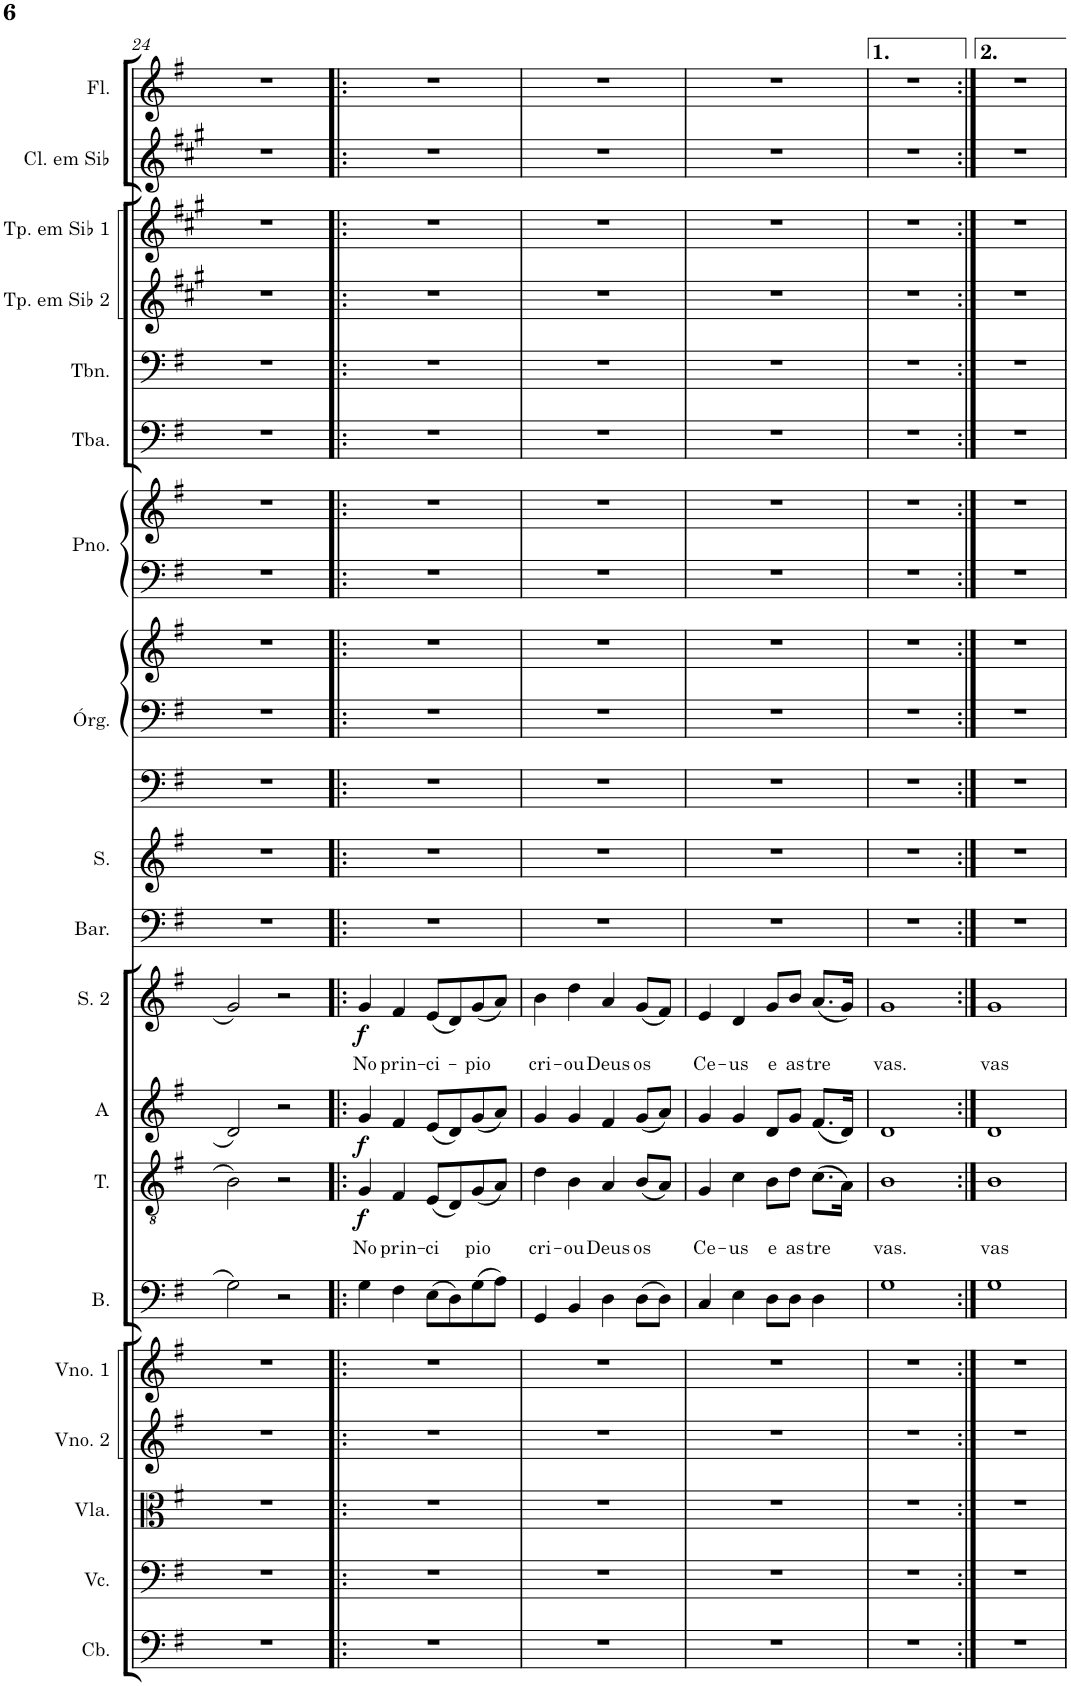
**kern	**kern	**kern	**kern	**kern	**kern	**kern	**text	**dynam	**kern	**dynam	**kern	**text	**dynam	**kern	**kern	**kern	**kern	**kern	**kern	**kern	**kern	**kern	**kern	**kern	**kern	**kern
*part19	*part18	*part17	*part16	*part15	*part14	*part13	*part13	*part13	*part12	*part12	*part11	*part11	*part11	*part10	*part9	*part8	*part8	*part8	*part7	*part7	*part6	*part5	*part4	*part3	*part2	*part1
*staff22	*staff21	*staff20	*staff19	*staff18	*staff17	*staff16	*staff16	*staff16	*staff15	*staff15	*staff14	*staff14	*staff14	*staff13	*staff12	*staff11	*staff10	*staff9	*staff8	*staff7	*staff6	*staff5	*staff4	*staff3	*staff2	*staff1
*I"Contrabaixo	*I"Violoncelo	*I"Viola	*I"Violino 2	*I"Violino 1	*I"Baixo	*I"Tenor	*	*	*I"Alto	*	*I"Soprano 2	*	*	*I"Barítono	*I"Soprano	*I"Órgão	*	*	*I"Piano	*	*I"Tuba	*I"Trombone	*I"Trompete em Sib 2	*I"Trompete em Sib 1	*I"Clarinete em Sib	*I"Flauta Transversal
*I'Cb.	*I'Vc.	*I'Vla.	*I'Vno. 2	*I'Vno. 1	*I'B.	*I'T.	*	*	*I'A	*	*I'S. 2	*	*	*I'Bar.	*I'S.	*I'Órg.	*	*	*I'Pno.	*	*I'Tba.	*I'Tbn.	*I'Tp. em Sib 2	*I'Tp. em Sib 1	*I'Cl. em Sib	*I'Fl.
!!LO:PB:g=z
*clefF4	*clefF4	*clefC3	*clefG2	*clefG2	*clefF4	*clefGv2	*	*	*clefG2	*	*clefG2	*	*	*clefF4	*clefG2	*clefF4	*clefF4	*clefG2	*clefF4	*clefG2	*clefF4	*clefF4	*clefG2	*clefG2	*clefG2	*clefG2
*Trd7c12	*	*	*	*	*	*	*	*	*	*	*	*	*	*	*	*	*	*	*	*	*	*	*Trd1c2	*Trd1c2	*Trd1c2	*
*k[f#]	*k[f#]	*k[f#]	*k[f#]	*k[f#]	*k[f#]	*k[f#]	*	*	*k[f#]	*	*k[f#]	*	*	*k[f#]	*k[f#]	*k[f#]	*k[f#]	*k[f#]	*k[f#]	*k[f#]	*k[f#]	*k[f#]	*k[f#c#g#]	*k[f#c#g#]	*k[f#c#g#]	*k[f#]
*M4/4	*M4/4	*M4/4	*M4/4	*M4/4	*M4/4	*M4/4	*	*	*M4/4	*	*M4/4	*	*	*M4/4	*M4/4	*M4/4	*M4/4	*M4/4	*M4/4	*M4/4	*M4/4	*M4/4	*M4/4	*M4/4	*M4/4	*M4/4
=24	=24	=24	=24	=24	=24	=24	=24	=24	=24	=24	=24	=24	=24	=24	=24	=24	=24	=24	=24	=24	=24	=24	=24	=24	=24	=24
1r	1r	1r	1r	1r	2G\	2B\	.	.	2d/	.	2g/	.	.	1r	1r	1r	1r	1r	1r	1r	1r	1r	1r	1r	1r	1r
.	.	.	.	.	2r	2r	.	.	2r	.	2r	.	.	.	.	.	.	.	.	.	.	.	.	.	.	.
=25!|:	=25!|:	=25!|:	=25!|:	=25!|:	=25!|:	=25!|:	=25!|:	=25!|:	=25!|:	=25!|:	=25!|:	=25!|:	=25!|:	=25!|:	=25!|:	=25!|:	=25!|:	=25!|:	=25!|:	=25!|:	=25!|:	=25!|:	=25!|:	=25!|:	=25!|:	=25!|:
!	!	!	!	!	!	!	!LO:LY:b	!LO:DY:b	!	!LO:DY:b	!	!LO:LY:b	!LO:DY:b	!	!	!	!	!	!	!	!	!	!	!	!	!
1r	1r	1r	1r	1r	4G\	4G/	No	f	4g/	f	4g/	No	f	1r	1r	1r	1r	1r	1r	1r	1r	1r	1r	1r	1r	1r
!	!	!	!	!	!	!	!LO:LY:b	!	!	!	!	!LO:LY:b	!	!	!	!	!	!	!	!	!	!	!	!	!	!
.	.	.	.	.	4F#\	4F#/	prin-	.	4f#/	.	4f#/	prin-	.	.	.	.	.	.	.	.	.	.	.	.	.	.
!	!	!	!	!	!	!	!LO:LY:b	!	!	!	!	!LO:LY:b	!	!	!	!	!	!	!	!	!	!	!	!	!	!
.	.	.	.	.	(8E\L	(8E/L	-ci	.	(8e/L	.	(8e/L	-ci-	.	.	.	.	.	.	.	.	.	.	.	.	.	.
.	.	.	.	.	8D\)	8D/)	.	.	8d/)	.	8d/)	.	.	.	.	.	.	.	.	.	.	.	.	.	.	.
!	!	!	!	!	!	!	!LO:LY:b	!	!	!	!	!LO:LY:b	!	!	!	!	!	!	!	!	!	!	!	!	!	!
.	.	.	.	.	(8G\	(8G/	pio	.	(8g/	.	(8g/	-pio	.	.	.	.	.	.	.	.	.	.	.	.	.	.
.	.	.	.	.	8A\J)	8A/J)	.	.	8a/J)	.	8a/J)	.	.	.	.	.	.	.	.	.	.	.	.	.	.	.
=26	=26	=26	=26	=26	=26	=26	=26	=26	=26	=26	=26	=26	=26	=26	=26	=26	=26	=26	=26	=26	=26	=26	=26	=26	=26	=26
!	!	!	!	!	!	!	!LO:LY:b	!	!	!	!	!LO:LY:b	!	!	!	!	!	!	!	!	!	!	!	!	!	!
1r	1r	1r	1r	1r	4GG/	4d\	cri-	.	4g/	.	4b\	cri-	.	1r	1r	1r	1r	1r	1r	1r	1r	1r	1r	1r	1r	1r
!	!	!	!	!	!	!	!LO:LY:b	!	!	!	!	!LO:LY:b	!	!	!	!	!	!	!	!	!	!	!	!	!	!
.	.	.	.	.	4BB/	4B\	-ou	.	4g/	.	4dd\	-ou	.	.	.	.	.	.	.	.	.	.	.	.	.	.
!	!	!	!	!	!	!	!LO:LY:b	!	!	!	!	!LO:LY:b	!	!	!	!	!	!	!	!	!	!	!	!	!	!
.	.	.	.	.	4D\	4A/	Deus	.	4f#/	.	4a/	Deus	.	.	.	.	.	.	.	.	.	.	.	.	.	.
!	!	!	!	!	!	!	!LO:LY:b	!	!	!	!	!LO:LY:b	!	!	!	!	!	!	!	!	!	!	!	!	!	!
.	.	.	.	.	(8D\L	(8B/L	os	.	(8g/L	.	(8g/L	os	.	.	.	.	.	.	.	.	.	.	.	.	.	.
.	.	.	.	.	8D\J)	8A/J)	.	.	8a/J)	.	8f#/J)	.	.	.	.	.	.	.	.	.	.	.	.	.	.	.
=27	=27	=27	=27	=27	=27	=27	=27	=27	=27	=27	=27	=27	=27	=27	=27	=27	=27	=27	=27	=27	=27	=27	=27	=27	=27	=27
!	!	!	!	!	!	!	!LO:LY:b	!	!	!	!	!LO:LY:b	!	!	!	!	!	!	!	!	!	!	!	!	!	!
1r	1r	1r	1r	1r	4C/	4G/	Ce-	.	4g/	.	4e/	Ce-	.	1r	1r	1r	1r	1r	1r	1r	1r	1r	1r	1r	1r	1r
!	!	!	!	!	!	!	!LO:LY:b	!	!	!	!	!LO:LY:b	!	!	!	!	!	!	!	!	!	!	!	!	!	!
.	.	.	.	.	4E\	4c\	-us	.	4g/	.	4d/	-us	.	.	.	.	.	.	.	.	.	.	.	.	.	.
!	!	!	!	!	!	!	!LO:LY:b	!	!	!	!	!LO:LY:b	!	!	!	!	!	!	!	!	!	!	!	!	!	!
.	.	.	.	.	8D\L	8B\L	e	.	8d/L	.	8g/L	e	.	.	.	.	.	.	.	.	.	.	.	.	.	.
!	!	!	!	!	!	!	!LO:LY:b	!	!	!	!	!LO:LY:b	!	!	!	!	!	!	!	!	!	!	!	!	!	!
.	.	.	.	.	8D\J	8d\J	as	.	8g/J	.	8b/J	as	.	.	.	.	.	.	.	.	.	.	.	.	.	.
!	!	!	!	!	!	!	!LO:LY:b	!	!	!	!	!LO:LY:b	!	!	!	!	!	!	!	!	!	!	!	!	!	!
.	.	.	.	.	4D\	(8.c\L	tre	.	(8.f#/L	.	(8.a/L	tre	.	.	.	.	.	.	.	.	.	.	.	.	.	.
.	.	.	.	.	.	16A\Jk)	.	.	16d/Jk)	.	16g/Jk)	.	.	.	.	.	.	.	.	.	.	.	.	.	.	.
=28	=28	=28	=28	=28	=28	=28	=28	=28	=28	=28	=28	=28	=28	=28	=28	=28	=28	=28	=28	=28	=28	=28	=28	=28	=28	=28
!	!	!	!	!	!	!	!LO:LY:b	!	!	!	!	!LO:LY:b	!	!	!	!	!	!	!	!	!	!	!	!	!	!
1r	1r	1r	1r	1r	1G	1B	vas.	.	1d	.	1g	vas.	.	1r	1r	1r	1r	1r	1r	1r	1r	1r	1r	1r	1r	1r
=29:|!	=29:|!	=29:|!	=29:|!	=29:|!	=29:|!	=29:|!	=29:|!	=29:|!	=29:|!	=29:|!	=29:|!	=29:|!	=29:|!	=29:|!	=29:|!	=29:|!	=29:|!	=29:|!	=29:|!	=29:|!	=29:|!	=29:|!	=29:|!	=29:|!	=29:|!	=29:|!
!	!	!	!	!	!	!	!LO:LY:b	!	!	!	!	!LO:LY:b	!	!	!	!	!	!	!	!	!	!	!	!	!	!
1r	1r	1r	1r	1r	1G	1B	vas	.	1d	.	1g	vas	.	1r	1r	1r	1r	1r	1r	1r	1r	1r	1r	1r	1r	1r
=	=	=	=	=	=	=	=	=	=	=	=	=	=	=	=	=	=	=	=	=	=	=	=	=	=	=
*-	*-	*-	*-	*-	*-	*-	*-	*-	*-	*-	*-	*-	*-	*-	*-	*-	*-	*-	*-	*-	*-	*-	*-	*-	*-	*-
